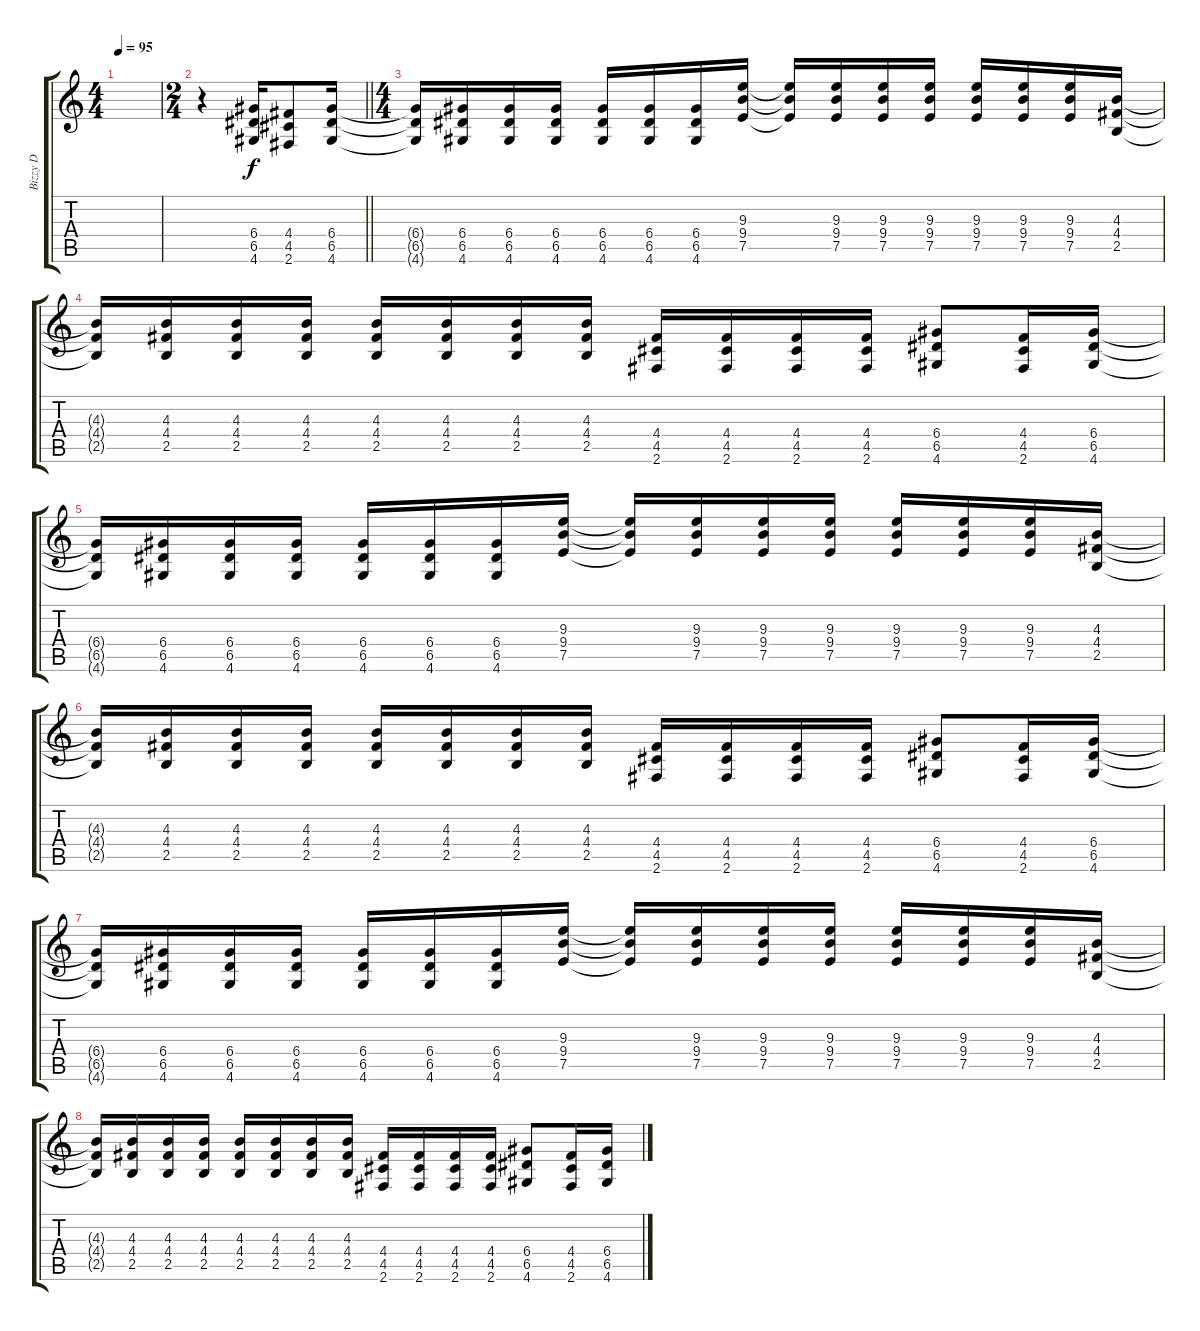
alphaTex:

\track ("Bizzy D" "Bizzy D") {instrument distortionguitar}
\staff {score tabs}
\tuning (E4 B3 G3 D3 A2 E2) {hide}
\ts (4 4)
\tempo 95
\clef g2
\ks c
|
\ts (2 4)
\barLineRight lightlight
r.4 (6.4 6.5 4.6).16 (4.4 4.5 2.6).8 (6.4 6.5 4.6).16 |
\ts (4 4)
(6.4{t} 6.5{t} 4.6{t}).16 (6.4 6.5 4.6).16 (6.4 6.5 4.6).16 (6.4 6.5 4.6).16 (6.4 6.5 4.6).16 (6.4 6.5 4.6).16 (6.4 6.5 4.6).16 (9.3 9.4 7.5).16 (9.3{t} 9.4{t} 7.5{t}).16 (9.3 9.4 7.5).16 (9.3 9.4 7.5).16 (9.3 9.4 7.5).16 (9.3 9.4 7.5).16 (9.3 9.4 7.5).16 (9.3 9.4 7.5).16 (4.3 4.4 2.5).16 |
(4.3{t} 4.4{t} 2.5{t}).16 (4.3 4.4 2.5).16 (4.3 4.4 2.5).16 (4.3 4.4 2.5).16 (4.3 4.4 2.5).16 (4.3 4.4 2.5).16 (4.3 4.4 2.5).16 (4.3 4.4 2.5).16 (4.4 4.5 2.6).16 (4.4 4.5 2.6).16 (4.4 4.5 2.6).16 (4.4 4.5 2.6).16 (6.4 6.5 4.6).8 (4.4 4.5 2.6).16 (6.4 6.5 4.6).16 |
(6.4{t} 6.5{t} 4.6{t}).16 (6.4 6.5 4.6).16 (6.4 6.5 4.6).16 (6.4 6.5 4.6).16 (6.4 6.5 4.6).16 (6.4 6.5 4.6).16 (6.4 6.5 4.6).16 (9.3 9.4 7.5).16 (9.3{t} 9.4{t} 7.5{t}).16 (9.3 9.4 7.5).16 (9.3 9.4 7.5).16 (9.3 9.4 7.5).16 (9.3 9.4 7.5).16 (9.3 9.4 7.5).16 (9.3 9.4 7.5).16 (4.3 4.4 2.5).16 |
(4.3{t} 4.4{t} 2.5{t}).16 (4.3 4.4 2.5).16 (4.3 4.4 2.5).16 (4.3 4.4 2.5).16 (4.3 4.4 2.5).16 (4.3 4.4 2.5).16 (4.3 4.4 2.5).16 (4.3 4.4 2.5).16 (4.4 4.5 2.6).16 (4.4 4.5 2.6).16 (4.4 4.5 2.6).16 (4.4 4.5 2.6).16 (6.4 6.5 4.6).8 (4.4 4.5 2.6).16 (6.4 6.5 4.6).16 |
(6.4{t} 6.5{t} 4.6{t}).16 (6.4 6.5 4.6).16 (6.4 6.5 4.6).16 (6.4 6.5 4.6).16 (6.4 6.5 4.6).16 (6.4 6.5 4.6).16 (6.4 6.5 4.6).16 (9.3 9.4 7.5).16 (9.3{t} 9.4{t} 7.5{t}).16 (9.3 9.4 7.5).16 (9.3 9.4 7.5).16 (9.3 9.4 7.5).16 (9.3 9.4 7.5).16 (9.3 9.4 7.5).16 (9.3 9.4 7.5).16 (4.3 4.4 2.5).16 |
(4.3{t} 4.4{t} 2.5{t}).16 (4.3 4.4 2.5).16 (4.3 4.4 2.5).16 (4.3 4.4 2.5).16 (4.3 4.4 2.5).16 (4.3 4.4 2.5).16 (4.3 4.4 2.5).16 (4.3 4.4 2.5).16 (4.4 4.5 2.6).16 (4.4 4.5 2.6).16 (4.4 4.5 2.6).16 (4.4 4.5 2.6).16 (6.4 6.5 4.6).8 (4.4 4.5 2.6).16 (6.4 6.5 4.6).16
